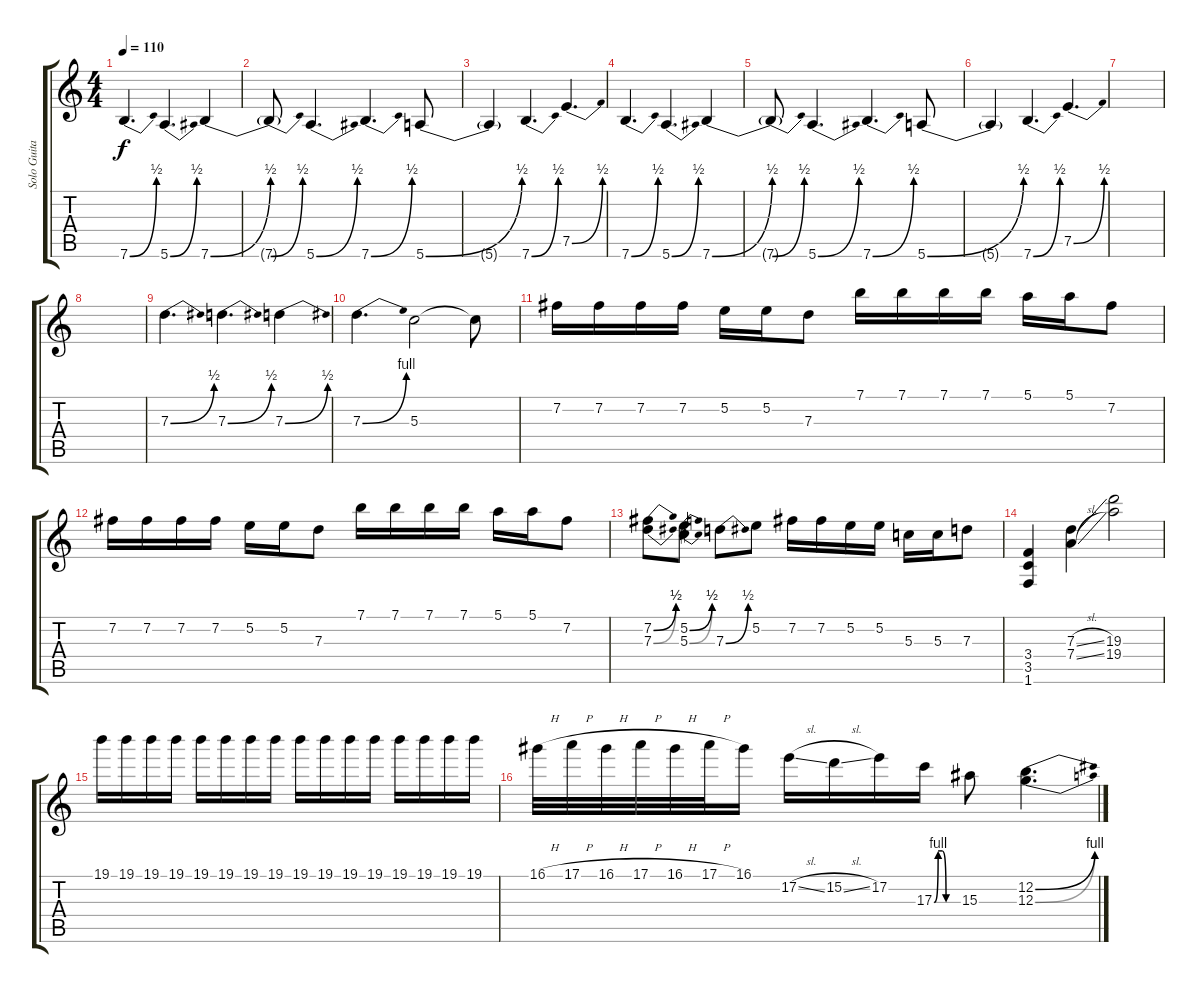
\track ("Solo Guitar" "Solo Guita") {instrument overdrivenguitar}
\staff {score tabs}
\tuning (E4 B3 G3 D3 A2 E2) {hide}
\ts (4 4)
\tempo 110
\clef g2
\ks c
7.6{be (bend 0 0 60 2)}.4{d dy f} 5.6{be (bend 0 0 60 2)}.4{d} 7.6{be (bend 0 0 60 2)}.4 |
7.6{be (bend 0 0 60 2) t}.8 5.6{be (bend 0 0 60 2)}.4{d} 7.6{be (bend 0 0 60 2)}.4{d} 5.6{be (bend 0 0 60 2)}.8 |
5.6{t}.4 7.6{be (bend 0 0 60 2)}.4{d} 7.5{be (bend 0 0 60 2)}.4{d} |
7.6{be (bend 0 0 60 2)}.4{d} 5.6{be (bend 0 0 60 2)}.4{d} 7.6{be (bend 0 0 60 2)}.4 |
7.6{be (bend 0 0 60 2) t}.8 5.6{be (bend 0 0 60 2)}.4{d} 7.6{be (bend 0 0 60 2)}.4{d} 5.6{be (bend 0 0 60 2)}.8 |
5.6{t}.4 7.6{be (bend 0 0 60 2)}.4{d} 7.5{be (bend 0 0 60 2)}.4{d} |
|
|
7.3{be (bend 0 0 60 2)}.4{d} 7.3{be (bend 0 0 60 2)}.4{d} 7.3{be (bend 0 0 60 2)}.4 |
7.3{be (bend 0 0 60 4)}.4{d} 5.3.2 5.3{t}.8 |
7.2.16 7.2.16 7.2.16 7.2.16 5.2.16 5.2.16 7.3.8 7.1.16 7.1.16 7.1.16 7.1.16 5.1.16 5.1.16 7.2.8 |
7.2.16 7.2.16 7.2.16 7.2.16 5.2.16 5.2.16 7.3.8 7.1.16 7.1.16 7.1.16 7.1.16 5.1.16 5.1.16 7.2.8 |
(7.2{be (bend 0 0 60 2)} 7.3{be (bend 0 0 60 2)}).8 (5.2{be (bend 0 0 60 2)} 5.3{be (bend 0 0 60 2)}).8 7.3{be (bend 0 0 60 2)}.8 5.2.8 7.2.16 7.2.16 5.2.16 5.2.16 5.3.16 5.3.16 7.3.8 |
(3.4 3.5 1.6).4 (7.3{sl} 7.4{sl}).4 (19.3 19.4).2 |
19.1.16 19.1.16 19.1.16 19.1.16 19.1.16 19.1.16 19.1.16 19.1.16 19.1.16 19.1.16 19.1.16 19.1.16 19.1.16 19.1.16 19.1.16 19.1.16 |
16.1{h}.32 17.1{h}.32 16.1{h}.32 17.1{h}.32 16.1{h}.32 17.1{h}.32 16.1.16 17.2{sl}.16 15.2{sl}.16 17.2.16 17.3{be (custom 0 0 10 4 20 4 30 0 60 0)}.16 15.3.8 (12.2{be (bend 0 0 60 4)} 12.3{be (bend 0 0 60 4)}).4{d}
